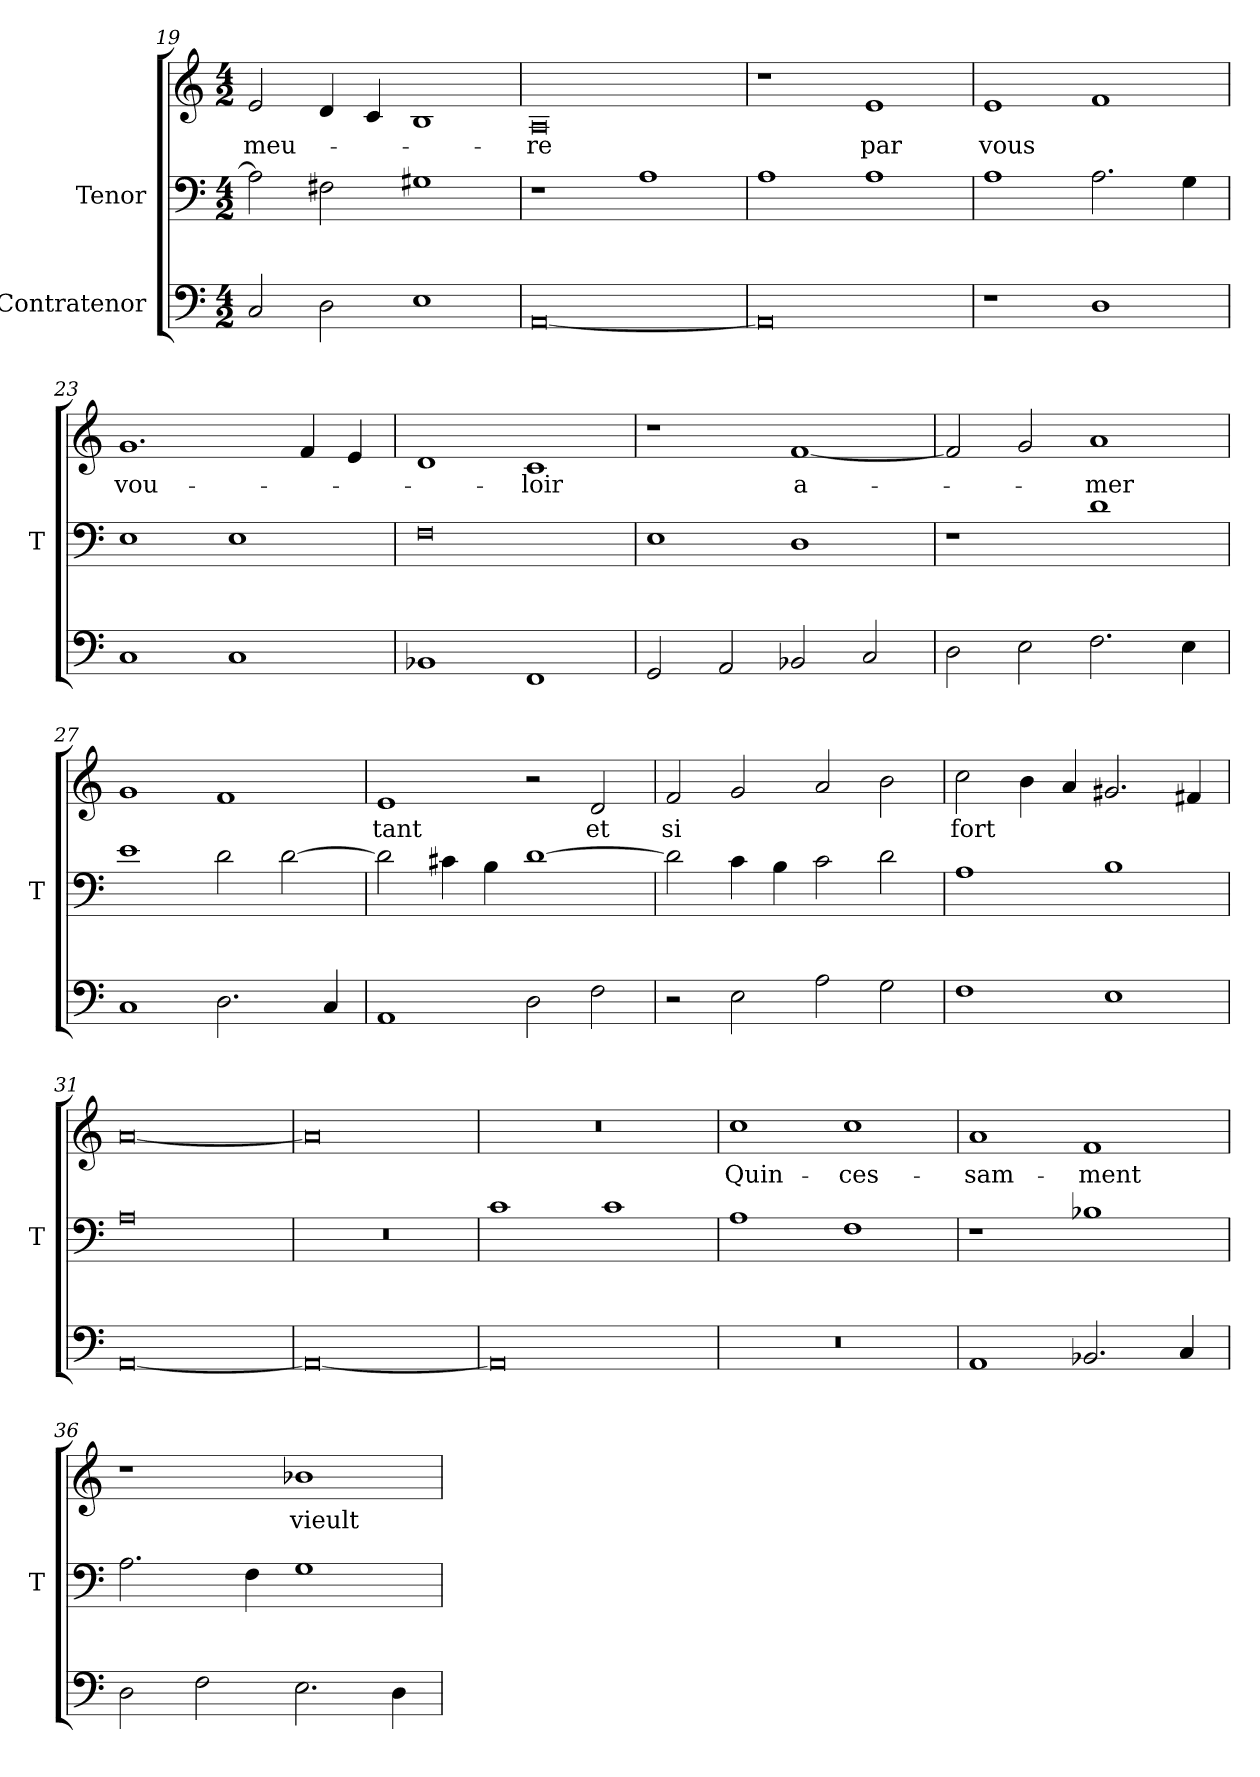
**kern	**kern	**kern	**text
*part3	*part2	*part1	*part1
*staff3	*staff2	*staff1	*staff1
*I"Contratenor	*I"Tenor	*	*
*	*I'T	*	*
*clefF4	*clefF4	*clefG2	*
*M4/2	*M4/2	*M4/2	*
=19	=19	=19	=19
2C	2A]	2e	-meu-
2D	2F#X	4d	.
.	.	4c	.
1E	1G#X	1B	.
=20	=20	=20	=20
[0AA	1r	0A	-re
.	1A	.	.
=21	=21	=21	=21
0AA]	1A	1r	.
.	1A	1e	-par
=22	=22	=22	=22
1r	1A	1e	-vous
1D	2.A	1f	.
.	4G	.	.
=23	=23	=23	=23
1C	1E	1.g	vou-
1C	1E	.	.
.	.	4f	.
.	.	4e	.
=24	=24	=24	=24
1BB-X	0F	1d	.
1FF	.	1c	-loir
=25	=25	=25	=25
2GG	1E	1r	.
2AA	.	.	.
2BB-X	1D	[1f	a-
2C	.	.	.
=26	=26	=26	=26
2D	1r	2f]	.
2E	.	2g	.
2.F	1d	1a	-mer
4E	.	.	.
=27	=27	=27	=27
1C	1e	1g	.
2.D	2d	1f	.
.	[2d	.	.
4C	.	.	.
=28	=28	=28	=28
1AA	2d]	1e	-tant
.	4c#X	.	.
.	4B	.	.
2D	[1d	2r	.
2F	.	2d	-et
=29	=29	=29	=29
2r	2d]	2f	-si
2E	4c	2g	.
.	4B	.	.
2A	2c	2a	.
2G	2d	2b	.
=30	=30	=30	=30
1F	1A	2cc	-fort
.	.	4b	.
.	.	4a	.
1E	1B	2.g#X	.
.	.	4f#X	.
=31	=31	=31	=31
[0AA	0A	[0a	.
=32	=32	=32	=32
0AA_	0r	0a]	.
=33	=33	=33	=33
0AA]	1c	0r	.
.	1c	.	.
=34	=34	=34	=34
0r	1A	1cc	Quin-
.	1F	1cc	-ces-
=35	=35	=35	=35
1AA	1r	1a	-sam-
2.BB-X	1B-X	1f	-ment
4C	.	.	.
=36	=36	=36	=36
2D	2.A	1r	.
2F	.	.	.
.	4F	.	.
2.E	1G	1b-X	-vieult
4D	.	.	.
=	=	=	=
*-	*-	*-	*-
